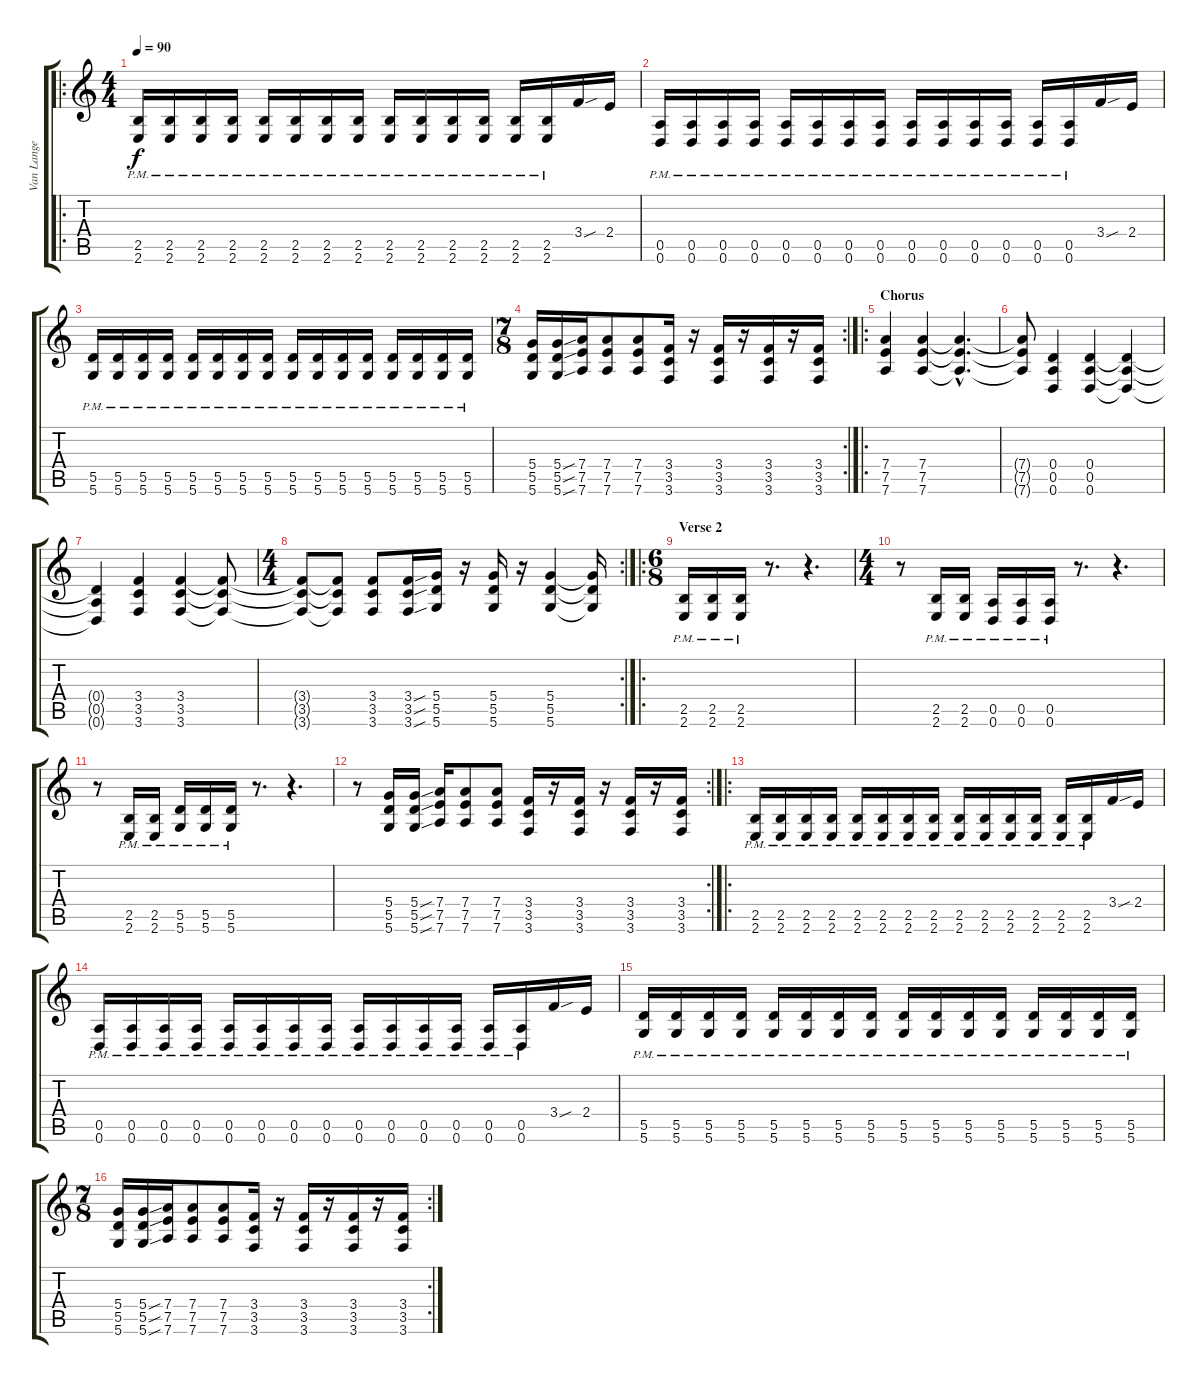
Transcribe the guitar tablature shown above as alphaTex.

\track ("Van Lange" "Van Lange") {instrument overdrivenguitar}
\staff {score tabs}
\tuning (E4 B3 G3 D3 A2 D2) {hide}
\ro
\ts (4 4)
\tempo 90
\clef g2
\ks c
(2.5{pm} 2.6{pm}).16{dy f} (2.5{pm} 2.6{pm}).16 (2.5{pm} 2.6{pm}).16 (2.5{pm} 2.6{pm}).16 (2.5{pm} 2.6{pm}).16 (2.5{pm} 2.6{pm}).16 (2.5{pm} 2.6{pm}).16 (2.5{pm} 2.6{pm}).16 (2.5{pm} 2.6{pm}).16 (2.5{pm} 2.6{pm}).16 (2.5{pm} 2.6{pm}).16 (2.5{pm} 2.6{pm}).16 (2.5{pm} 2.6{pm}).16 (2.5{pm} 2.6{pm}).16 3.4{sou}.16 2.4.16 |
(0.5{pm} 0.6{pm}).16 (0.5{pm} 0.6{pm}).16 (0.5{pm} 0.6{pm}).16 (0.5{pm} 0.6{pm}).16 (0.5{pm} 0.6{pm}).16 (0.5{pm} 0.6{pm}).16 (0.5{pm} 0.6{pm}).16 (0.5{pm} 0.6{pm}).16 (0.5{pm} 0.6{pm}).16 (0.5{pm} 0.6{pm}).16 (0.5{pm} 0.6{pm}).16 (0.5{pm} 0.6{pm}).16 (0.5{pm} 0.6{pm}).16 (0.5{pm} 0.6{pm}).16 3.4{sou}.16 2.4.16 |
(5.5{pm} 5.6{pm}).16 (5.5{pm} 5.6{pm}).16 (5.5{pm} 5.6{pm}).16 (5.5{pm} 5.6{pm}).16 (5.5{pm} 5.6{pm}).16 (5.5{pm} 5.6{pm}).16 (5.5{pm} 5.6{pm}).16 (5.5{pm} 5.6{pm}).16 (5.5{pm} 5.6{pm}).16 (5.5{pm} 5.6{pm}).16 (5.5{pm} 5.6{pm}).16 (5.5{pm} 5.6{pm}).16 (5.5{pm} 5.6{pm}).16 (5.5{pm} 5.6{pm}).16 (5.5{pm} 5.6{pm}).16 (5.5{pm} 5.6{pm}).16 |
\rc 2
\ts (7 8)
(5.4 5.5 5.6).16 (5.4{sou} 5.5{sou} 5.6{sou}).16 (7.4 7.5 7.6).16 (7.4 7.5 7.6).8 (7.4 7.5 7.6).8 (3.4 3.5 3.6).16 r.16 (3.4 3.5 3.6).16 r.16 (3.4 3.5 3.6).16 r.16 (3.4 3.5 3.6).16 |
\ro
\section ("" "Chorus")
(7.4 7.5 7.6).4 (7.4 7.5 7.6).4 (7.4{hac t} 7.5{hac t} 7.6{hac t}).4{d} |
(7.4{t} 7.5{t} 7.6{t}).8 (0.4 0.5 0.6).4 (0.4 0.5 0.6).4 (0.4{t} 0.5{t} 0.6{t}).4 |
(0.4{t} 0.5{t} 0.6{t}).4 (3.4 3.5 3.6).4 (3.4 3.5 3.6).4 (3.4{t} 3.5{t} 3.6{t}).8 |
\rc 2
\ts (4 4)
(3.4{t} 3.5{t} 3.6{t}).8 (3.4{t} 3.5{t} 3.6{t}).8 (3.4 3.5 3.6).8 (3.4{sou} 3.5{sou} 3.6{sou}).16 (5.4 5.5 5.6).16 r.16 (5.4 5.5 5.6).16 r.16 (5.4 5.5 5.6).4 (5.4{t} 5.5{t} 5.6{t}).16 |
\ro
\ts (6 8)
\section ("" "Verse 2")
(2.5{pm} 2.6{pm}).16 (2.5{pm} 2.6{pm}).16 (2.5{pm} 2.6{pm}).16 r.8{d} r.4{d} |
\ts (4 4)
r.8 (2.5{pm} 2.6{pm}).16 (2.5{pm} 2.6{pm}).16 (0.5{pm} 0.6{pm}).16 (0.5{pm} 0.6{pm}).16 (0.5{pm} 0.6{pm}).16 r.8{d} r.4{d} |
r.8 (2.5{pm} 2.6{pm}).16 (2.5{pm} 2.6{pm}).16 (5.5{pm} 5.6{pm}).16 (5.5{pm} 5.6{pm}).16 (5.5{pm} 5.6{pm}).16 r.8{d} r.4{d} |
\rc 2
r.8 (5.4 5.5 5.6).16 (5.4{sou} 5.5{sou} 5.6{sou}).16 (7.4 7.5 7.6).16 (7.4 7.5 7.6).8 (7.4 7.5 7.6).8 (3.4 3.5 3.6).16 r.16 (3.4 3.5 3.6).16 r.16 (3.4 3.5 3.6).16 r.16 (3.4 3.5 3.6).16 |
\ro
(2.5{pm} 2.6{pm}).16 (2.5{pm} 2.6{pm}).16 (2.5{pm} 2.6{pm}).16 (2.5{pm} 2.6{pm}).16 (2.5{pm} 2.6{pm}).16 (2.5{pm} 2.6{pm}).16 (2.5{pm} 2.6{pm}).16 (2.5{pm} 2.6{pm}).16 (2.5{pm} 2.6{pm}).16 (2.5{pm} 2.6{pm}).16 (2.5{pm} 2.6{pm}).16 (2.5{pm} 2.6{pm}).16 (2.5{pm} 2.6{pm}).16 (2.5{pm} 2.6{pm}).16 3.4{sou}.16 2.4.16 |
(0.5{pm} 0.6{pm}).16 (0.5{pm} 0.6{pm}).16 (0.5{pm} 0.6{pm}).16 (0.5{pm} 0.6{pm}).16 (0.5{pm} 0.6{pm}).16 (0.5{pm} 0.6{pm}).16 (0.5{pm} 0.6{pm}).16 (0.5{pm} 0.6{pm}).16 (0.5{pm} 0.6{pm}).16 (0.5{pm} 0.6{pm}).16 (0.5{pm} 0.6{pm}).16 (0.5{pm} 0.6{pm}).16 (0.5{pm} 0.6{pm}).16 (0.5{pm} 0.6{pm}).16 3.4{sou}.16 2.4.16 |
(5.5{pm} 5.6{pm}).16 (5.5{pm} 5.6{pm}).16 (5.5{pm} 5.6{pm}).16 (5.5{pm} 5.6{pm}).16 (5.5{pm} 5.6{pm}).16 (5.5{pm} 5.6{pm}).16 (5.5{pm} 5.6{pm}).16 (5.5{pm} 5.6{pm}).16 (5.5{pm} 5.6{pm}).16 (5.5{pm} 5.6{pm}).16 (5.5{pm} 5.6{pm}).16 (5.5{pm} 5.6{pm}).16 (5.5{pm} 5.6{pm}).16 (5.5{pm} 5.6{pm}).16 (5.5{pm} 5.6{pm}).16 (5.5{pm} 5.6{pm}).16 |
\rc 2
\ts (7 8)
(5.4 5.5 5.6).16 (5.4{sou} 5.5{sou} 5.6{sou}).16 (7.4 7.5 7.6).16 (7.4 7.5 7.6).8 (7.4 7.5 7.6).8 (3.4 3.5 3.6).16 r.16 (3.4 3.5 3.6).16 r.16 (3.4 3.5 3.6).16 r.16 (3.4 3.5 3.6).16
